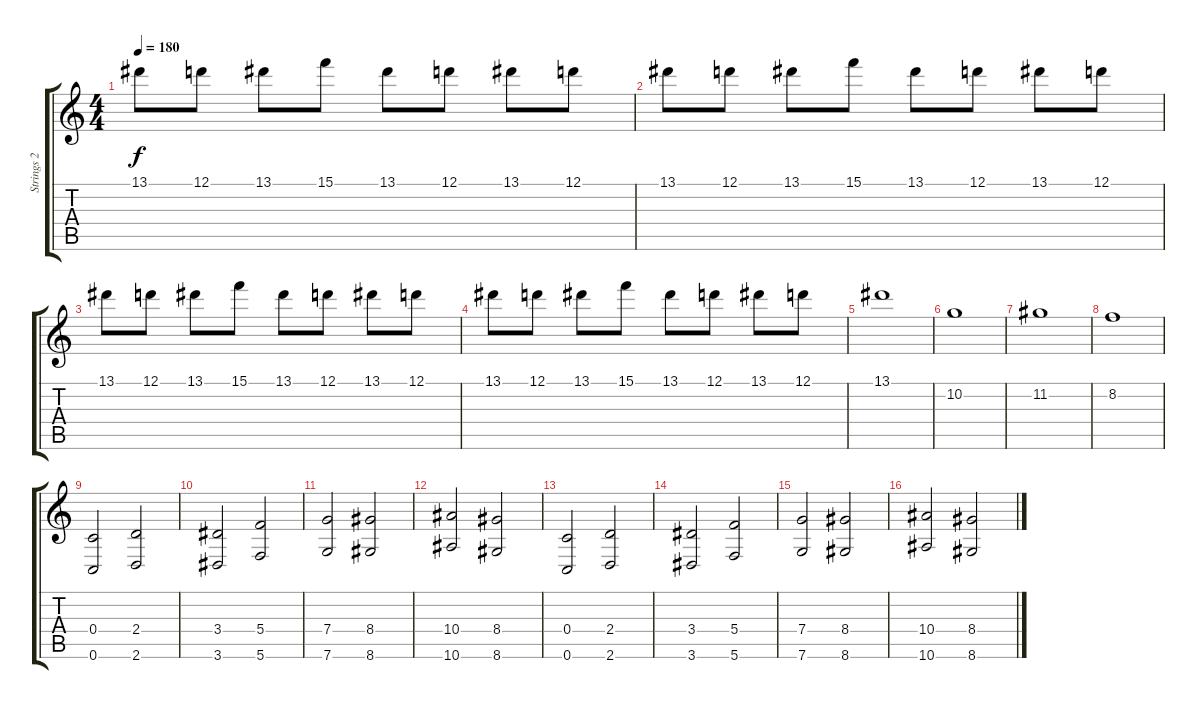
\track ("Strings 2" "Strings 2") {instrument stringensemble1}
\staff {score tabs}
\tuning (D5 A4 F4 C4 G3 C3) {hide}
\ts (4 4)
\tempo 180
\clef g2
\ks c
13.1.8{dy f} 12.1.8 13.1.8 15.1.8 13.1.8 12.1.8 13.1.8 12.1.8 |
13.1.8 12.1.8 13.1.8 15.1.8 13.1.8 12.1.8 13.1.8 12.1.8 |
13.1.8 12.1.8 13.1.8 15.1.8 13.1.8 12.1.8 13.1.8 12.1.8 |
13.1.8 12.1.8 13.1.8 15.1.8 13.1.8 12.1.8 13.1.8 12.1.8 |
13.1.1 |
10.2.1 |
11.2.1 |
8.2.1 |
(0.4 0.6).2 (2.4 2.6).2 |
(3.4 3.6).2 (5.4 5.6).2 |
(7.4 7.6).2 (8.4 8.6).2 |
(10.4 10.6).2 (8.4 8.6).2 |
(0.4 0.6).2 (2.4 2.6).2 |
(3.4 3.6).2 (5.4 5.6).2 |
(7.4 7.6).2 (8.4 8.6).2 |
(10.4 10.6).2 (8.4 8.6).2
